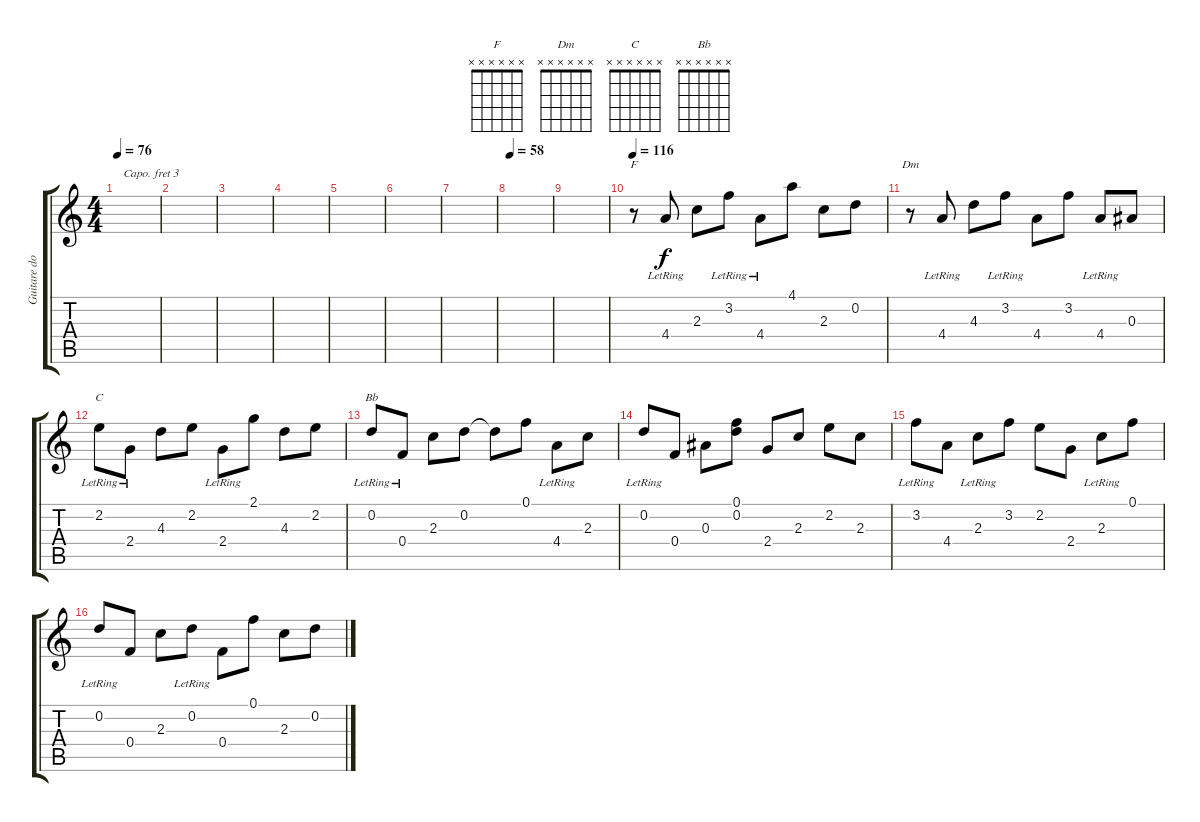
\track ("Guitare dobro" "Guitare do") {instrument acousticguitarsteel}
\staff {score tabs}
\capo 3
\tuning (D4 B3 G3 D3 G2 D2) {hide}
\chord ("F" x x x x x x) {firstfret 0}
\chord ("Dm" x x x x x x) {firstfret 0}
\chord ("C" x x x x x x) {firstfret 0}
\chord ("Bb" x x x x x x) {firstfret 0}
\ts (4 4)
\tempo 76
\clef g2
\ks c
|
|
|
|
|
|
|
\tempo 58
|
|
\tempo 116
r.8{ch "F"} 4.4{lr}.8 2.3.8 3.2{lr}.8 4.4{lr}.8 4.1.8 2.3.8 0.2.8 |
r.8{ch "Dm"} 4.4{lr}.8 4.3.8 3.2{lr}.8 4.4.8 3.2.8 4.4{lr}.8 0.3.8 |
2.2{lr}.8{ch "C"} 2.4{lr}.8 4.3.8 2.2.8 2.4{lr}.8 2.1.8 4.3.8 2.2.8 |
0.2{lr}.8{ch "Bb"} 0.4{lr}.8 2.3.8 0.2.8 0.2{t}.8 0.1.8 4.4{lr}.8 2.3.8 |
0.2{lr}.8 0.4.8 0.3.8 (0.1 0.2).8 2.4.8 2.3.8 2.2.8 2.3.8 |
3.2{lr}.8 4.4.8 2.3{lr}.8 3.2.8 2.2.8 2.4.8 2.3{lr}.8 0.1.8 |
0.2{lr}.8 0.4.8 2.3.8 0.2{lr}.8 0.4.8 0.1.8 2.3.8 0.2.8
